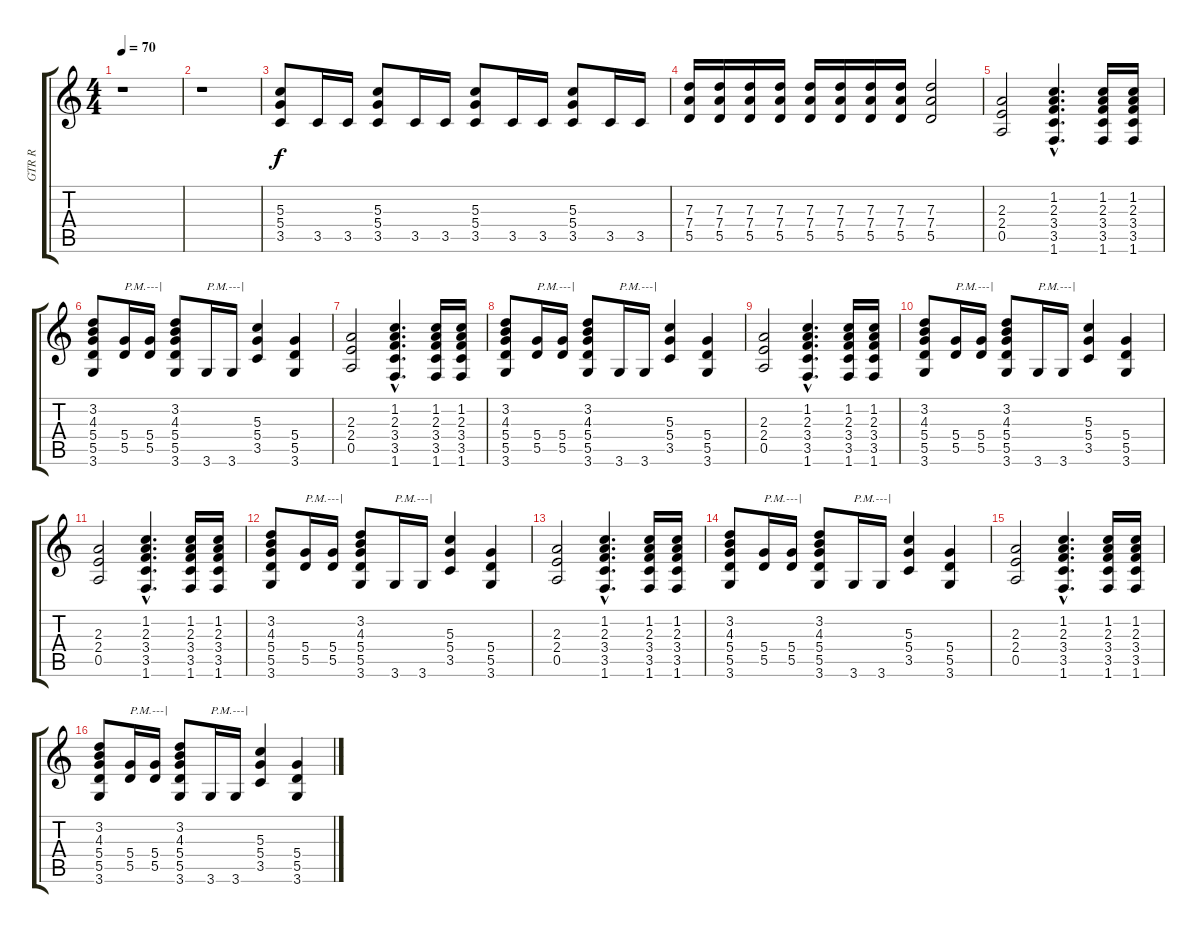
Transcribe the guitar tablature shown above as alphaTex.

\track ("GTR R" "GTR R") {instrument overdrivenguitar}
\staff {score tabs}
\tuning (E4 B3 G3 D3 A2 E2) {hide}
\ts (4 4)
\tempo 70
\clef g2
\ks c
r.1{dy f} |
r.1 |
(5.3 5.4 3.5).8 3.5.16 3.5.16 (5.3 5.4 3.5).8 3.5.16 3.5.16 (5.3 5.4 3.5).8 3.5.16 3.5.16 (5.3 5.4 3.5).8 3.5.16 3.5.16 |
(7.3 7.4 5.5).16 (7.3 7.4 5.5).16 (7.3 7.4 5.5).16 (7.3 7.4 5.5).16 (7.3 7.4 5.5).16 (7.3 7.4 5.5).16 (7.3 7.4 5.5).16 (7.3 7.4 5.5).16 (7.3 7.4 5.5).2 |
(2.3 2.4 0.5).2 (1.2{hac} 2.3{hac} 3.4{hac} 3.5{hac} 1.6{hac}).4{d} (1.2 2.3 3.4 3.5 1.6).16 (1.2 2.3 3.4 3.5 1.6).16 |
(3.2 4.3 5.4 5.5 3.6).8 (5.4 5.5).16{txt "P.M.---|"} (5.4 5.5).16 (3.2 4.3 5.4 5.5 3.6).8 3.6.16{txt "P.M.---|"} 3.6.16 (5.3 5.4 3.5).4 (5.4 5.5 3.6).4 |
(2.3 2.4 0.5).2 (1.2{hac} 2.3{hac} 3.4{hac} 3.5{hac} 1.6{hac}).4{d} (1.2 2.3 3.4 3.5 1.6).16 (1.2 2.3 3.4 3.5 1.6).16 |
(3.2 4.3 5.4 5.5 3.6).8 (5.4 5.5).16{txt "P.M.---|"} (5.4 5.5).16 (3.2 4.3 5.4 5.5 3.6).8 3.6.16{txt "P.M.---|"} 3.6.16 (5.3 5.4 3.5).4 (5.4 5.5 3.6).4 |
(2.3 2.4 0.5).2 (1.2{hac} 2.3{hac} 3.4{hac} 3.5{hac} 1.6{hac}).4{d} (1.2 2.3 3.4 3.5 1.6).16 (1.2 2.3 3.4 3.5 1.6).16 |
(3.2 4.3 5.4 5.5 3.6).8 (5.4 5.5).16{txt "P.M.---|"} (5.4 5.5).16 (3.2 4.3 5.4 5.5 3.6).8 3.6.16{txt "P.M.---|"} 3.6.16 (5.3 5.4 3.5).4 (5.4 5.5 3.6).4 |
(2.3 2.4 0.5).2 (1.2{hac} 2.3{hac} 3.4{hac} 3.5{hac} 1.6{hac}).4{d} (1.2 2.3 3.4 3.5 1.6).16 (1.2 2.3 3.4 3.5 1.6).16 |
(3.2 4.3 5.4 5.5 3.6).8 (5.4 5.5).16{txt "P.M.---|"} (5.4 5.5).16 (3.2 4.3 5.4 5.5 3.6).8 3.6.16{txt "P.M.---|"} 3.6.16 (5.3 5.4 3.5).4 (5.4 5.5 3.6).4 |
(2.3 2.4 0.5).2 (1.2{hac} 2.3{hac} 3.4{hac} 3.5{hac} 1.6{hac}).4{d} (1.2 2.3 3.4 3.5 1.6).16 (1.2 2.3 3.4 3.5 1.6).16 |
(3.2 4.3 5.4 5.5 3.6).8 (5.4 5.5).16{txt "P.M.---|"} (5.4 5.5).16 (3.2 4.3 5.4 5.5 3.6).8 3.6.16{txt "P.M.---|"} 3.6.16 (5.3 5.4 3.5).4 (5.4 5.5 3.6).4 |
(2.3 2.4 0.5).2 (1.2{hac} 2.3{hac} 3.4{hac} 3.5{hac} 1.6{hac}).4{d} (1.2 2.3 3.4 3.5 1.6).16 (1.2 2.3 3.4 3.5 1.6).16 |
(3.2 4.3 5.4 5.5 3.6).8 (5.4 5.5).16{txt "P.M.---|"} (5.4 5.5).16 (3.2 4.3 5.4 5.5 3.6).8 3.6.16{txt "P.M.---|"} 3.6.16 (5.3 5.4 3.5).4 (5.4 5.5 3.6).4
